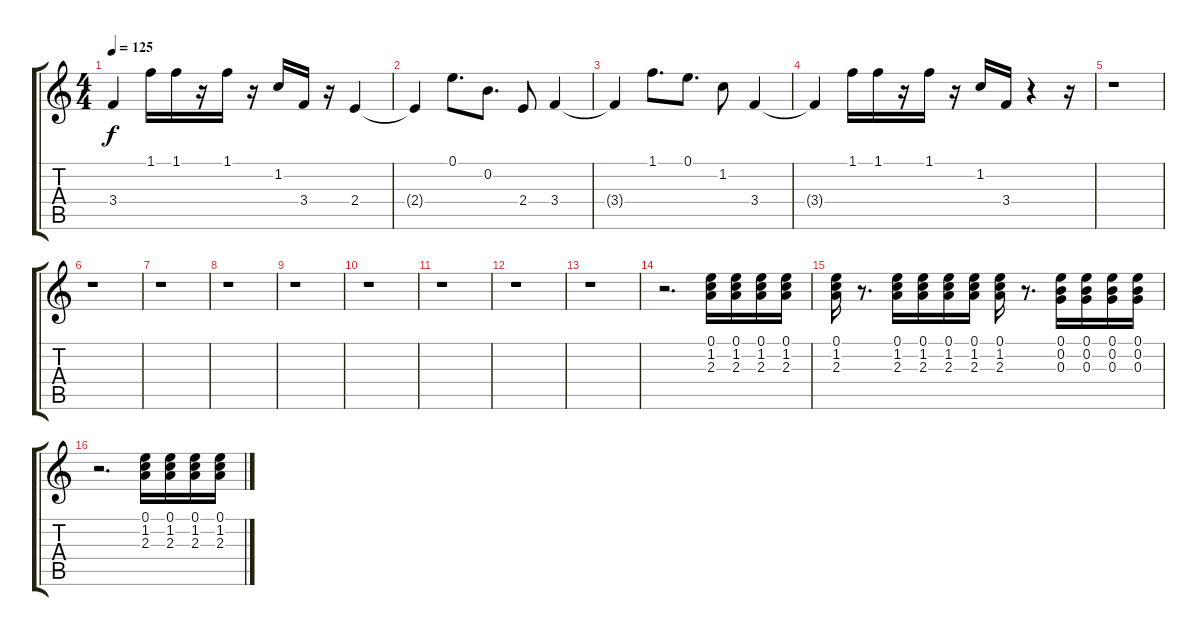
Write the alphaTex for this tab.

\track "" {instrument electricguitarclean}
\staff {score tabs}
\tuning (E4 B3 G3 D3 A2 E2) {hide}
\ts (4 4)
\tempo 125
\clef g2
\ks c
3.4{t}.4{dy f} 1.1.16 1.1.16 r.16 1.1.16 r.16 1.2.16 3.4.16 r.16 2.4.4 |
2.4{t}.4 0.1.8{d} 0.2.8{d} 2.4.8 3.4.4 |
3.4{t}.4 1.1.8{d} 0.1.8{d} 1.2.8 3.4.4 |
3.4{t}.4 1.1.16 1.1.16 r.16 1.1.16 r.16 1.2.16 3.4.16 r.4 r.16 |
r.1 |
r.1 |
r.1 |
r.1 |
r.1 |
r.1 |
r.1 |
r.1 |
r.1 |
r.2{d} (0.1 1.2 2.3).16 (0.1 1.2 2.3).16 (0.1 1.2 2.3).16 (0.1 1.2 2.3).16 |
(0.1 1.2 2.3).16 r.8{d} (0.1 1.2 2.3).16 (0.1 1.2 2.3).16 (0.1 1.2 2.3).16 (0.1 1.2 2.3).16 (0.1 1.2 2.3).16 r.8{d} (0.1 0.2 0.3).16 (0.1 0.2 0.3).16 (0.1 0.2 0.3).16 (0.1 0.2 0.3).16 |
r.2{d} (0.1 1.2 2.3).16 (0.1 1.2 2.3).16 (0.1 1.2 2.3).16 (0.1 1.2 2.3).16
